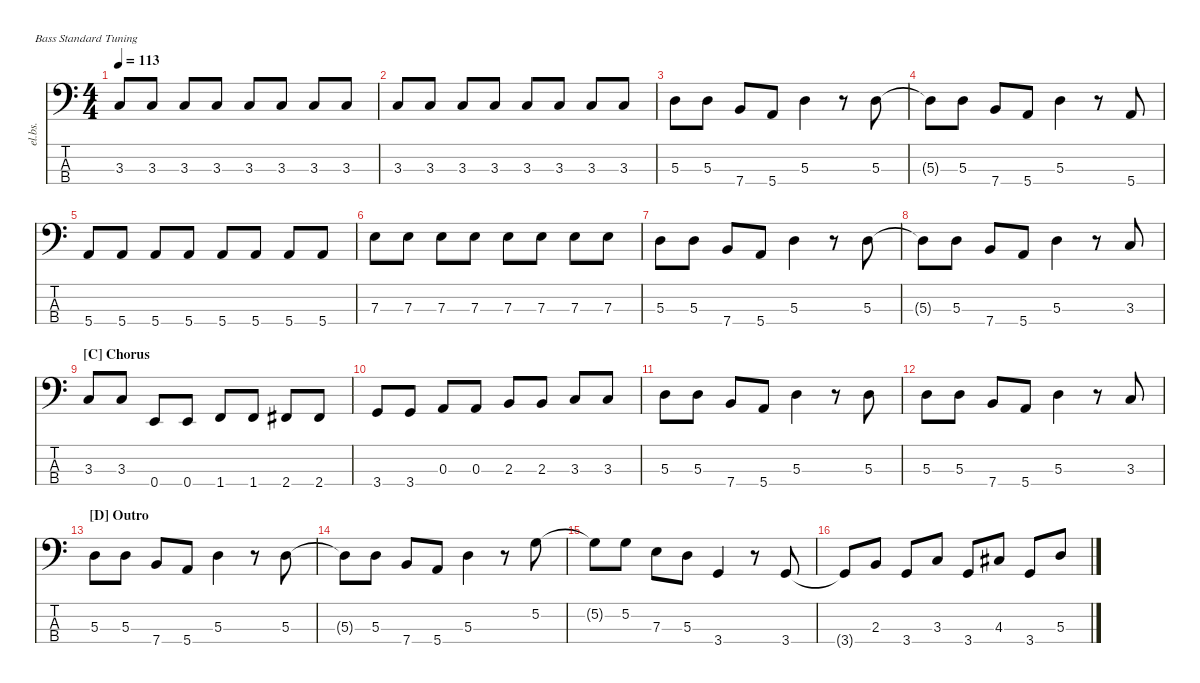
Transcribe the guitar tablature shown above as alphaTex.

\defaultSystemsLayout 4
\hideDynamics
\bracketExtendMode nobrackets
\otherSystemsTrackNameOrientation horizontal
\track ("Electric Bass" "el.bs.") {instrument electricbassfinger}
\staff {score tabs}
\tuning (G2 D2 A1 E1)
\ts (4 4)
\tempo 113
\clef f4
\ks c
3.3.8{dy mf} 3.3.8 3.3.8 3.3.8 3.3.8 3.3.8 3.3.8 3.3.8 |
3.3.8 3.3.8 3.3.8 3.3.8 3.3.8 3.3.8 3.3.8 3.3.8 |
5.3.8 5.3.8 7.4.8 5.4.8 5.3.4 r.8 5.3.8 |
5.3{t}.8 5.3.8 7.4.8 5.4.8 5.3.4 r.8 5.4.8 |
5.4.8 5.4.8 5.4.8 5.4.8 5.4.8 5.4.8 5.4.8 5.4.8 |
7.3.8 7.3.8 7.3.8 7.3.8 7.3.8 7.3.8 7.3.8 7.3.8 |
5.3.8 5.3.8 7.4.8 5.4.8 5.3.4 r.8 5.3.8 |
5.3{t}.8 5.3.8 7.4.8 5.4.8 5.3.4 r.8 3.3.8 |
\section ("C" "Chorus")
3.3.8 3.3.8 0.4.8 0.4.8 1.4.8 1.4.8 2.4.8 2.4.8 |
3.4.8 3.4.8 0.3.8 0.3.8 2.3.8 2.3.8 3.3.8 3.3.8 |
5.3.8 5.3.8 7.4.8 5.4.8 5.3.4 r.8 5.3.8 |
5.3.8 5.3.8 7.4.8 5.4.8 5.3.4 r.8 3.3.8 |
\section ("D" "Outro")
5.3.8 5.3.8 7.4.8 5.4.8 5.3.4 r.8 5.3.8 |
5.3{t}.8 5.3.8 7.4.8 5.4.8 5.3.4 r.8 5.2.8 |
5.2{t}.8 5.2.8 7.3.8 5.3.8 3.4.4 r.8 3.4.8 |
3.4{t}.8 2.3.8 3.4.8 3.3.8 3.4.8 4.3.8 3.4.8 5.3.8
